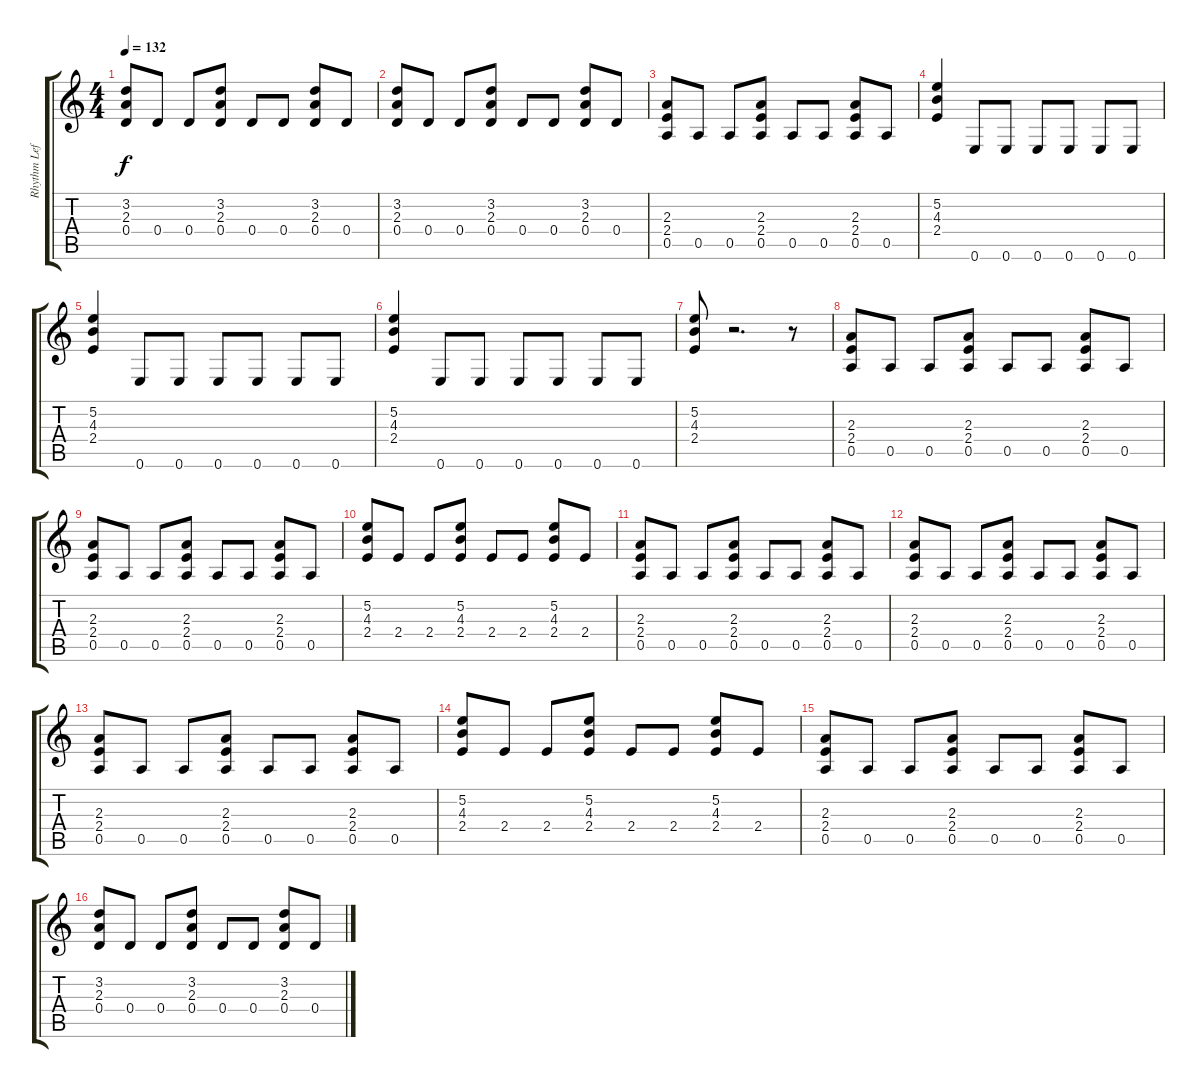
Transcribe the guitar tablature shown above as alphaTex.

\track ("Rhythm Left pan" "Rhythm Lef") {instrument distortionguitar}
\staff {score tabs}
\tuning (E4 B3 G3 D3 A2 E2) {hide}
\ts (4 4)
\tempo 132
\clef g2
\ks c
(3.2 2.3 0.4).8{dy f} 0.4.8 0.4.8 (3.2 2.3 0.4).8 0.4.8 0.4.8 (3.2 2.3 0.4).8 0.4.8 |
(3.2 2.3 0.4).8 0.4.8 0.4.8 (3.2 2.3 0.4).8 0.4.8 0.4.8 (3.2 2.3 0.4).8 0.4.8 |
(2.3 2.4 0.5).8 0.5.8 0.5.8 (2.3 2.4 0.5).8 0.5.8 0.5.8 (2.3 2.4 0.5).8 0.5.8 |
(5.2 4.3 2.4).4 0.6.8 0.6.8 0.6.8 0.6.8 0.6.8 0.6.8 |
(5.2 4.3 2.4).4 0.6.8 0.6.8 0.6.8 0.6.8 0.6.8 0.6.8 |
(5.2 4.3 2.4).4 0.6.8 0.6.8 0.6.8 0.6.8 0.6.8 0.6.8 |
(5.2 4.3 2.4).8 r.2{d} r.8 |
(2.3 2.4 0.5).8 0.5.8 0.5.8 (2.3 2.4 0.5).8 0.5.8 0.5.8 (2.3 2.4 0.5).8 0.5.8 |
(2.3 2.4 0.5).8 0.5.8 0.5.8 (2.3 2.4 0.5).8 0.5.8 0.5.8 (2.3 2.4 0.5).8 0.5.8 |
(5.2 4.3 2.4).8 2.4.8 2.4.8 (5.2 4.3 2.4).8 2.4.8 2.4.8 (5.2 4.3 2.4).8 2.4.8 |
(2.3 2.4 0.5).8 0.5.8 0.5.8 (2.3 2.4 0.5).8 0.5.8 0.5.8 (2.3 2.4 0.5).8 0.5.8 |
(2.3 2.4 0.5).8 0.5.8 0.5.8 (2.3 2.4 0.5).8 0.5.8 0.5.8 (2.3 2.4 0.5).8 0.5.8 |
(2.3 2.4 0.5).8 0.5.8 0.5.8 (2.3 2.4 0.5).8 0.5.8 0.5.8 (2.3 2.4 0.5).8 0.5.8 |
(5.2 4.3 2.4).8 2.4.8 2.4.8 (5.2 4.3 2.4).8 2.4.8 2.4.8 (5.2 4.3 2.4).8 2.4.8 |
(2.3 2.4 0.5).8 0.5.8 0.5.8 (2.3 2.4 0.5).8 0.5.8 0.5.8 (2.3 2.4 0.5).8 0.5.8 |
(3.2 2.3 0.4).8 0.4.8 0.4.8 (3.2 2.3 0.4).8 0.4.8 0.4.8 (3.2 2.3 0.4).8 0.4.8
